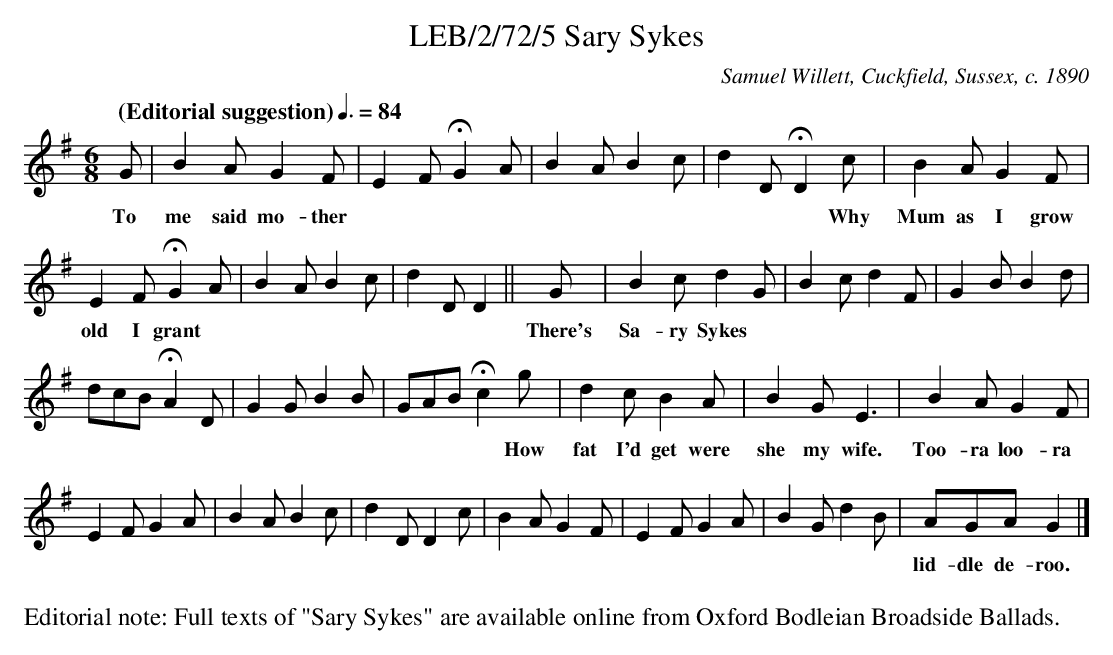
X:1
T:LEB/2/72/5 Sary Sykes
C:Samuel Willett, Cuckfield, Sussex, c. 1890
L:1/8
Q:"(Editorial suggestion)" 3/8=84
M:6/8
K:G
G | B2 A G2 F | E2 F HG2 A | B2 A B2 c | d2 D HD2 c | B2 A G2 F |
w: To me said mo-ther|||***Why Mum as I grow
E2 F HG2 A | B2 A B2 c | d2 D D2 || G | B2 c d2 G | B2 c d2 F | G2 B B2 d |
w: old I grant|||There's Sa-ry Sykes
dcB HA2 D | G2 G B2 B | GAB Hc2 g | d2 c B2 A | B2 G E3 | B2 A G2 F |
w: ||****How fat I'd get were she my wife. Too-ra loo-ra
E2 F G2 A | B2 A B2 c | d2 D D2 c | B2 A G2 F | E2 F G2 A | B2 G d2 B | AGA G2 |]
w: ||||||lid-dle de-roo.
